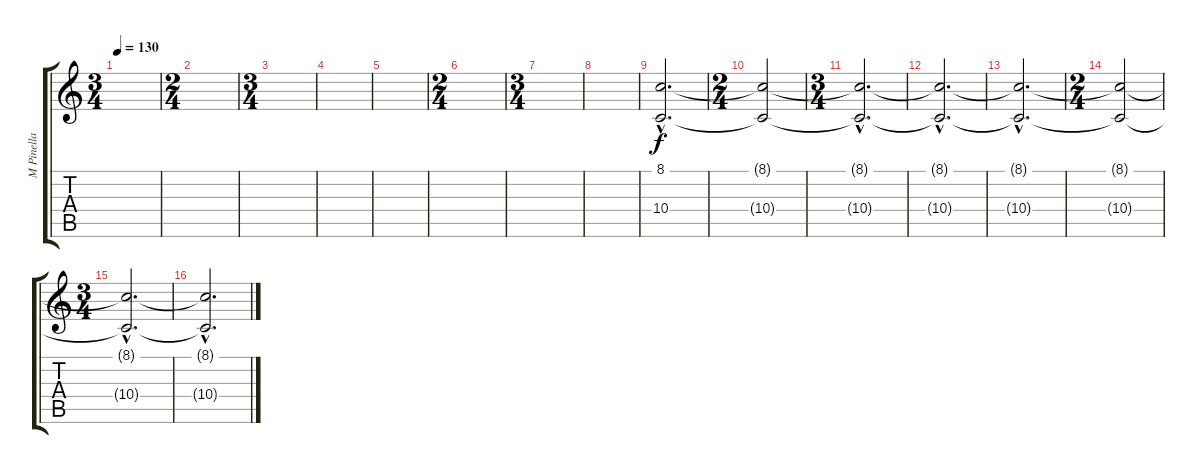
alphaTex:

\track ("M Pinella" "M Pinella") {instrument stringensemble2}
\staff {score tabs}
\tuning (E4 B3 G3 D3 A2 E2) {hide}
\ts (3 4)
\tempo 130
\clef g2
\ks c
|
\ts (2 4)
|
\ts (3 4)
|
|
|
\ts (2 4)
|
\ts (3 4)
|
|
(8.1{hac} 10.4{hac}).2{d} |
\ts (2 4)
(8.1{t} 10.4{t}).2 |
\ts (3 4)
(8.1{hac t} 10.4{hac t}).2{d} |
(8.1{hac t} 10.4{hac t}).2{d} |
(8.1{hac t} 10.4{hac t}).2{d} |
\ts (2 4)
(8.1{t} 10.4{t}).2 |
\ts (3 4)
(8.1{hac t} 10.4{hac t}).2{d} |
(8.1{hac t} 10.4{hac t}).2{d}
